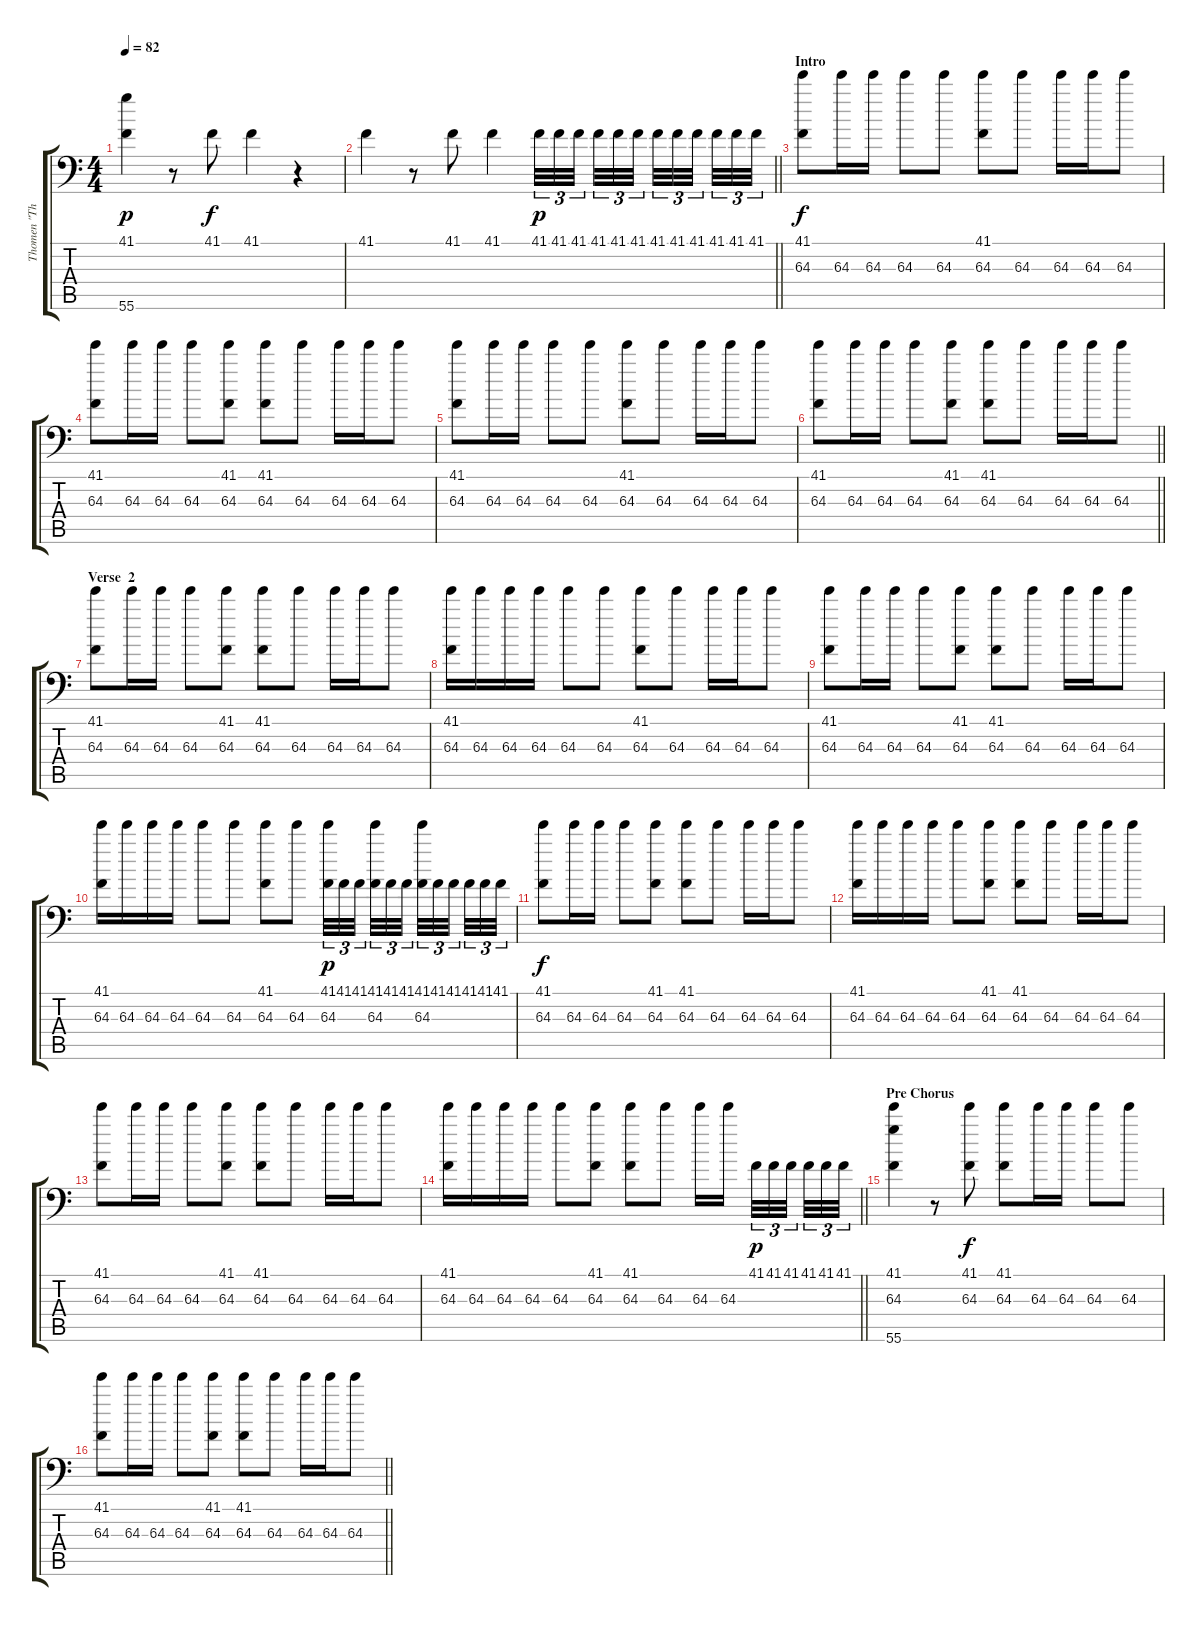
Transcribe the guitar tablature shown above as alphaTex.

\track ("Thomen \"The Omen\" Stauch " "Thomen \"Th") {instrument acousticgrandpiano}
\staff {score tabs}
\tuning (C-1 C-1 C-1 C-1 C-1 C-1) {hide}
\ts (4 4)
\tempo 82
\clef f4
\ks c
(41.1 55.6).4{dy p} r.8 41.1.8{dy f} 41.1.4 r.4 |
\barLineRight lightlight
41.1.4 r.8 41.1.8 41.1.4 41.1.32{tu (3 2) dy p} 41.1.32{tu (3 2)} 41.1.32{tu (3 2) beam splitsecondary} 41.1.32{tu (3 2)} 41.1.32{tu (3 2)} 41.1.32{tu (3 2) beam splitsecondary} 41.1.32{tu (3 2)} 41.1.32{tu (3 2)} 41.1.32{tu (3 2) beam splitsecondary} 41.1.32{tu (3 2)} 41.1.32{tu (3 2)} 41.1.32{tu (3 2)} |
\section ("" "Intro")
(41.1 64.3).8{dy f} 64.3.16 64.3.16 64.3.8 64.3.8 (41.1 64.3).8 64.3.8 64.3.16 64.3.16 64.3.8 |
(41.1 64.3).8 64.3.16 64.3.16 64.3.8 (41.1 64.3).8 (41.1 64.3).8 64.3.8 64.3.16 64.3.16 64.3.8 |
(41.1 64.3).8 64.3.16 64.3.16 64.3.8 64.3.8 (41.1 64.3).8 64.3.8 64.3.16 64.3.16 64.3.8 |
\barLineRight lightlight
(41.1 64.3).8 64.3.16 64.3.16 64.3.8 (41.1 64.3).8 (41.1 64.3).8 64.3.8 64.3.16 64.3.16 64.3.8 |
\section ("" "Verse  2")
(41.1 64.3).8 64.3.16 64.3.16 64.3.8 (41.1 64.3).8 (41.1 64.3).8 64.3.8 64.3.16 64.3.16 64.3.8 |
(41.1 64.3).16 64.3.16 64.3.16 64.3.16 64.3.8 64.3.8 (41.1 64.3).8 64.3.8 64.3.16 64.3.16 64.3.8 |
(41.1 64.3).8 64.3.16 64.3.16 64.3.8 (41.1 64.3).8 (41.1 64.3).8 64.3.8 64.3.16 64.3.16 64.3.8 |
(41.1 64.3).16 64.3.16 64.3.16 64.3.16 64.3.8 64.3.8 (41.1 64.3).8 64.3.8 (41.1 64.3).32{tu (3 2) dy p} 41.1.32{tu (3 2)} 41.1.32{tu (3 2) beam splitsecondary} (41.1 64.3).32{tu (3 2)} 41.1.32{tu (3 2)} 41.1.32{tu (3 2) beam splitsecondary} (41.1 64.3).32{tu (3 2)} 41.1.32{tu (3 2)} 41.1.32{tu (3 2) beam splitsecondary} 41.1.32{tu (3 2)} 41.1.32{tu (3 2)} 41.1.32{tu (3 2)} |
(41.1 64.3).8{dy f} 64.3.16 64.3.16 64.3.8 (41.1 64.3).8 (41.1 64.3).8 64.3.8 64.3.16 64.3.16 64.3.8 |
(41.1 64.3).16 64.3.16 64.3.16 64.3.16 64.3.8 (41.1 64.3).8 (41.1 64.3).8 64.3.8 64.3.16 64.3.16 64.3.8 |
(41.1 64.3).8 64.3.16 64.3.16 64.3.8 (41.1 64.3).8 (41.1 64.3).8 64.3.8 64.3.16 64.3.16 64.3.8 |
\barLineRight lightlight
(41.1 64.3).16 64.3.16 64.3.16 64.3.16 64.3.8 (41.1 64.3).8 (41.1 64.3).8 64.3.8 64.3.16 64.3.16{beam splitsecondary} 41.1.32{tu (3 2) dy p} 41.1.32{tu (3 2)} 41.1.32{tu (3 2) beam splitsecondary} 41.1.32{tu (3 2)} 41.1.32{tu (3 2)} 41.1.32{tu (3 2)} |
\section ("" "Pre Chorus")
(41.1 64.3 55.6).4 r.8 (41.1 64.3).8{dy f} (41.1 64.3).8 64.3.16 64.3.16 64.3.8 64.3.8 |
\barLineRight lightlight
(41.1 64.3).8 64.3.16 64.3.16 64.3.8 (41.1 64.3).8 (41.1 64.3).8 64.3.8 64.3.16 64.3.16 64.3.8
